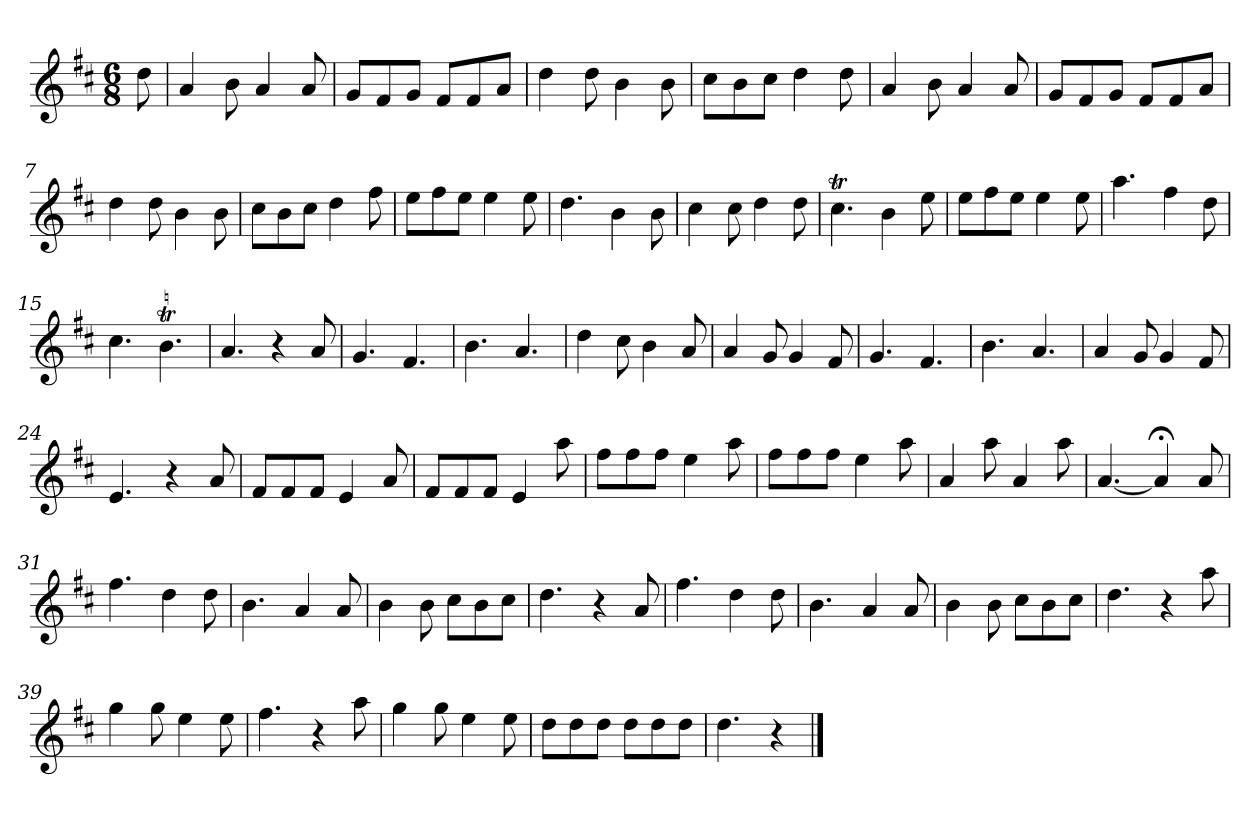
**kern
*part1
*staff1
*clefG2
*k[f#c#]
*D:
*M6/8
*MM120
=
8dd
=1
4a
8b
4a
8a
=2
8g/L
8f#/
8g/J
8f#/L
8f#/
8a/J
=3
4dd
8dd
4b
8b
=4
8cc#\L
8b\
8cc#\J
4dd
8dd
=5
4a
8b
4a
8a
=6
8g/L
8f#/
8g/J
8f#/L
8f#/
8a/J
=7
4dd
8dd
4b
8b
=8
8cc#\L
8b\
8cc#\J
4dd
8ff#
=9
8ee\L
8ff#\
8ee\J
4ee
8ee
=10
4.dd
4b
8b
=11
4cc#
8cc#
4dd
8dd
=12
4.cc#t
4b
8ee
=13
8ee\L
8ff#\
8ee\J
4ee
8ee
=14
4.aa
4ff#
8dd
=15
4.cc#
4.bt
=16
4.a
4r
8a
=17
4.g
4.f#
=18
4.b
4.a
=19
4dd
8cc#
4b
8a
=20
4a
8g
4g
8f#
=21
4.g
4.f#
=22
4.b
4.a
=23
4a
8g
4g
8f#
=24
4.e
4r
8a
=25
8f#/L
8f#/
8f#/J
4e
8a
=26
8f#/L
8f#/
8f#/J
4e
8aa
=27
8ff#\L
8ff#\
8ff#\J
4ee
8aa
=28
8ff#\L
8ff#\
8ff#\J
4ee
8aa
=29
4a
8aa
4a
8aa
=30
[4.a
4a;<]
8a
=31
4.ff#
4dd
8dd
=32
4.b
4a
8a
=33
4b
8b
8cc#\L
8b\
8cc#\J
=34
4.dd
4r
8a
=35
4.ff#
4dd
8dd
=36
4.b
4a
8a
=37
4b
8b
8cc#\L
8b\
8cc#\J
=38
4.dd
4r
8aa
=39
4gg
8gg
4ee
8ee
=40
4.ff#
4r
8aa
=41
4gg
8gg
4ee
8ee
=42
8dd\L
8dd\
8dd\J
8dd\L
8dd\
8dd\J
=43
4.dd
4r
==
*-
